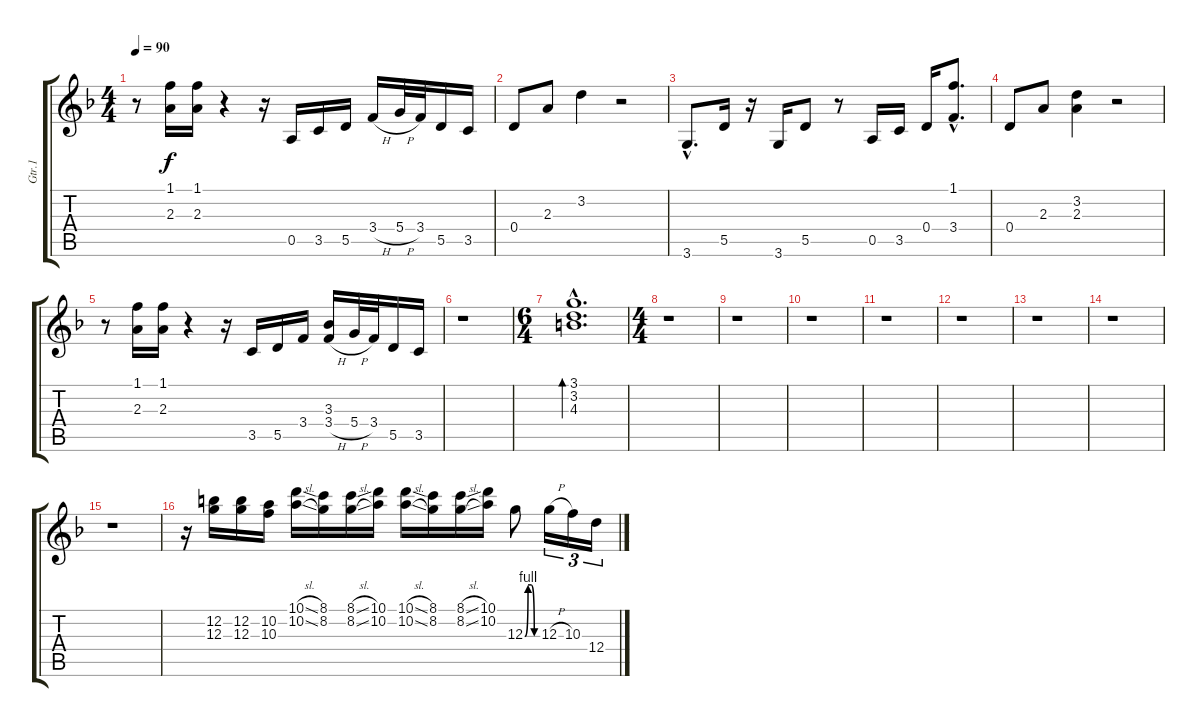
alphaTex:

\track ("Gtr.1" "Gtr.1") {instrument electricguitarclean}
\staff {score tabs}
\tuning (E4 B3 G3 D3 A2 E2) {hide}
\ts (4 4)
\tempo 90
\clef g2
\ks f
r.8{dy f} (1.1 2.3).16 (1.1 2.3).16 r.4 r.16 0.5.16 3.5.16 5.5.16 3.4{h}.16 5.4{h}.32 3.4.32 5.5.16 3.5.16 |
0.4.8 2.3.8 3.2.4 r.2 |
3.6{hac}.8{d} 5.5.16 r.16 3.6.16 5.5.8 r.8 0.5.16 3.5.16 0.4.16 (1.1{hac} 3.4{hac}).8{d} |
0.4.8 2.3.8 (3.2 2.3).4 r.2 |
r.8 (1.1 2.3).16 (1.1 2.3).16 r.4 r.16 3.5.16 5.5.16 3.4.16 (3.3 3.4{h}).16 5.4{h}.32 3.4.32 5.5.16 3.5.16 |
r.1 |
\ts (6 4)
(3.1{hac} 3.2{hac} 4.3{hac}).1{d bd 60} |
\ts (4 4)
r.1 |
r.1 |
r.1 |
r.1 |
r.1 |
r.1 |
r.1 |
r.1 |
r.16{instrument distortionguitar} (12.2 12.3).16 (12.2 12.3).16 (10.2 10.3).16 (10.1{sl} 10.2{sl}).16 (8.1 8.2).16 (8.1{sl} 8.2{sl}).16 (10.1 10.2).16 (10.1{sl} 10.2{sl}).16 (8.1 8.2).16 (8.1{sl} 8.2{sl}).16 (10.1 10.2).16 12.3{be (custom 0 0 15 4 30 4 45 0 60 0)}.8 12.3{h}.16{tu (3 2)} 10.3.16{tu (3 2)} 12.4.16{tu (3 2)}
